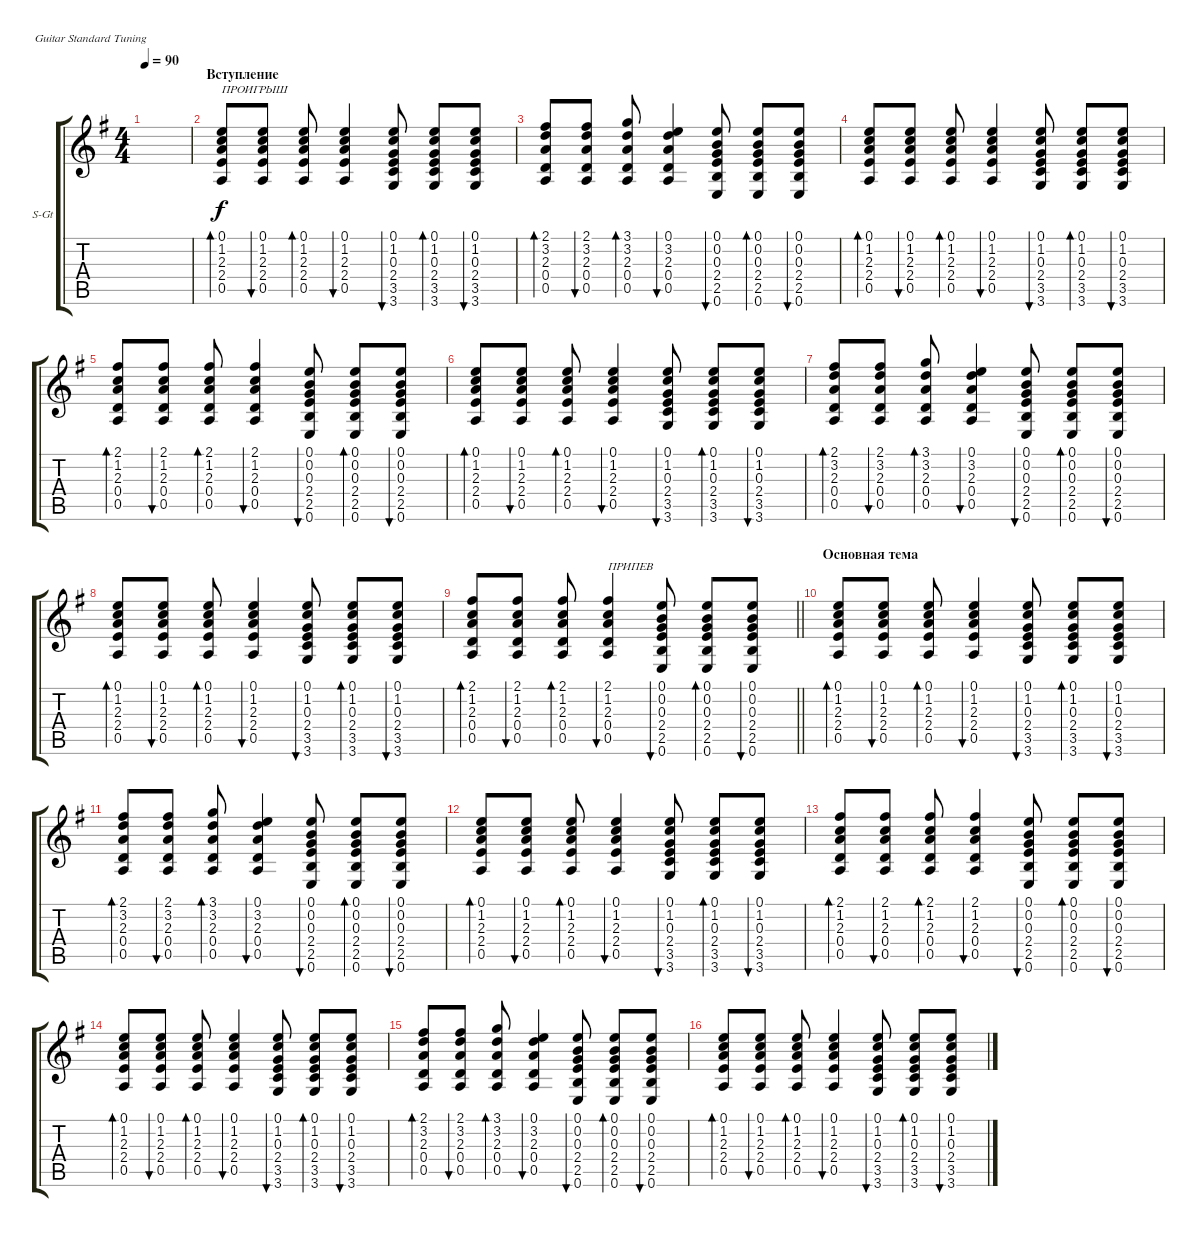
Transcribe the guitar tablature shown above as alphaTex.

\defaultSystemsLayout 4
\bracketExtendMode groupsimilarinstruments
\firstSystemTrackNameOrientation horizontal
\otherSystemsTrackNameOrientation horizontal
\track ("РИТМ" "S-Gt") {instrument acousticguitarsteel}
\staff {score tabs}
\tuning (E4 B3 G3 D3 A2 E2)
\ts (4 4)
\tempo 90
\clef g2
\scale
0.487395
\ks eminor
|
\section ("" "Вступление")
\scale
0.256303 (0.5 2.4 2.3 1.2 0.1).8{bd 30 txt "ПРОИГРЫШ"} (0.5 2.4 2.3 1.2 0.1).8{bu 30} (0.5 2.4 2.3 1.2 0.1).8{bd 30} (1.2 0.1 2.3 2.4 0.5).4{bu 30} (1.2 0.1 0.3 2.4 3.5 3.6).8{bu 30} (1.2 0.1 0.3 2.4 3.5 3.6).8{bd 30} (1.2 0.1 0.3 2.4 3.5 3.6).8{bu 30} |
\scale
0.256303 (3.2 2.1 2.3 0.4 0.5).8{bd 30} (3.2 2.1 2.3 0.4 0.5).8{bu 30} (3.2 3.1 2.3 0.4 0.5).8{bd 30} (0.5 0.4 2.3 3.2 0.1).4{bu 30} (0.6 2.5 2.4 0.3 0.2 0.1).8{bu 30} (0.6 2.5 2.4 0.3 0.2 0.1).8{bd 30} (0.6 2.5 2.4 0.3 0.2 0.1).8{bu 30} |
\scale
0.333333 (0.5 2.4 2.3 1.2 0.1).8{bd 30} (0.5 2.4 2.3 1.2 0.1).8{bu 30} (0.5 2.4 2.3 1.2 0.1).8{bd 30} (1.2 0.1 2.3 2.4 0.5).4{bu 30} (1.2 0.1 0.3 2.4 3.5 3.6).8{bu 30} (1.2 0.1 0.3 2.4 3.5 3.6).8{bd 30} (1.2 0.1 0.3 2.4 3.5 3.6).8{bu 30} |
\scale
0.333333 (1.2 2.1 2.3 0.4 0.5).8{bd 30} (1.2 2.1 2.3 0.4 0.5).8{bu 30} (1.2 2.1 2.3 0.4 0.5).8{bd 30} (0.5 0.4 2.3 1.2 2.1).4{bu 30} (0.6 2.5 2.4 0.3 0.2 0.1).8{bu 30} (0.6 2.5 2.4 0.3 0.2 0.1).8{bd 30} (0.6 2.5 2.4 0.3 0.2 0.1).8{bu 30} |
\scale
0.333333 (0.5 2.4 2.3 1.2 0.1).8{bd 30} (0.5 2.4 2.3 1.2 0.1).8{bu 30} (0.5 2.4 2.3 1.2 0.1).8{bd 30} (1.2 0.1 2.3 2.4 0.5).4{bu 30} (1.2 0.1 0.3 2.4 3.5 3.6).8{bu 30} (1.2 0.1 0.3 2.4 3.5 3.6).8{bd 30} (1.2 0.1 0.3 2.4 3.5 3.6).8{bu 30} |
\scale
0.333333 (3.2 2.1 2.3 0.4 0.5).8{bd 30} (3.2 2.1 2.3 0.4 0.5).8{bu 30} (3.2 3.1 2.3 0.4 0.5).8{bd 30} (0.5 0.4 2.3 3.2 0.1).4{bu 30} (0.6 2.5 2.4 0.3 0.2 0.1).8{bu 30} (0.6 2.5 2.4 0.3 0.2 0.1).8{bd 30} (0.6 2.5 2.4 0.3 0.2 0.1).8{bu 30} |
\scale
0.333333 (0.5 2.4 2.3 1.2 0.1).8{bd 30} (0.5 2.4 2.3 1.2 0.1).8{bu 30} (0.5 2.4 2.3 1.2 0.1).8{bd 30} (1.2 0.1 2.3 2.4 0.5).4{bu 30} (1.2 0.1 0.3 2.4 3.5 3.6).8{bu 30} (1.2 0.1 0.3 2.4 3.5 3.6).8{bd 30} (1.2 0.1 0.3 2.4 3.5 3.6).8{bu 30} |
\scale
0.333333
\barLineRight lightlight
(1.2 2.1 2.3 0.4 0.5).8{bd 30} (1.2 2.1 2.3 0.4 0.5).8{bu 30} (1.2 2.1 2.3 0.4 0.5).8{bd 30} (0.5 0.4 2.3 1.2 2.1).4{bu 30 txt "ПРИПЕВ"} (0.6 2.5 2.4 0.3 0.2 0.1).8{bu 30} (0.6 2.5 2.4 0.3 0.2 0.1).8{bd 30} (0.6 2.5 2.4 0.3 0.2 0.1).8{bu 30} |
\section ("" "Основная тема")
\scale
0.333333 (0.5 2.4 2.3 1.2 0.1).8{bd 30} (0.5 2.4 2.3 1.2 0.1).8{bu 30} (0.5 2.4 2.3 1.2 0.1).8{bd 30} (1.2 0.1 2.3 2.4 0.5).4{bu 30} (1.2 0.1 0.3 2.4 3.5 3.6).8{bu 30} (1.2 0.1 0.3 2.4 3.5 3.6).8{bd 30} (1.2 0.1 0.3 2.4 3.5 3.6).8{bu 30} |
\scale
0.333333 (3.2 2.1 2.3 0.4 0.5).8{bd 30} (3.2 2.1 2.3 0.4 0.5).8{bu 30} (3.2 3.1 2.3 0.4 0.5).8{bd 30} (0.5 0.4 2.3 3.2 0.1).4{bu 30} (0.6 2.5 2.4 0.3 0.2 0.1).8{bu 30} (0.6 2.5 2.4 0.3 0.2 0.1).8{bd 30} (0.6 2.5 2.4 0.3 0.2 0.1).8{bu 30} |
\scale
0.333333 (0.5 2.4 2.3 1.2 0.1).8{bd 30} (0.5 2.4 2.3 1.2 0.1).8{bu 30} (0.5 2.4 2.3 1.2 0.1).8{bd 30} (1.2 0.1 2.3 2.4 0.5).4{bu 30} (1.2 0.1 0.3 2.4 3.5 3.6).8{bu 30} (1.2 0.1 0.3 2.4 3.5 3.6).8{bd 30} (1.2 0.1 0.3 2.4 3.5 3.6).8{bu 30} |
(1.2 2.1 2.3 0.4 0.5).8{bd 30} (1.2 2.1 2.3 0.4 0.5).8{bu 30} (1.2 2.1 2.3 0.4 0.5).8{bd 30} (0.5 0.4 2.3 1.2 2.1).4{bu 30} (0.6 2.5 2.4 0.3 0.2 0.1).8{bu 30} (0.6 2.5 2.4 0.3 0.2 0.1).8{bd 30} (0.6 2.5 2.4 0.3 0.2 0.1).8{bu 30} |
(0.5 2.4 2.3 1.2 0.1).8{bd 30} (0.5 2.4 2.3 1.2 0.1).8{bu 30} (0.5 2.4 2.3 1.2 0.1).8{bd 30} (1.2 0.1 2.3 2.4 0.5).4{bu 30} (1.2 0.1 0.3 2.4 3.5 3.6).8{bu 30} (1.2 0.1 0.3 2.4 3.5 3.6).8{bd 30} (1.2 0.1 0.3 2.4 3.5 3.6).8{bu 30} |
(3.2 2.1 2.3 0.4 0.5).8{bd 30} (3.2 2.1 2.3 0.4 0.5).8{bu 30} (3.2 3.1 2.3 0.4 0.5).8{bd 30} (0.5 0.4 2.3 3.2 0.1).4{bu 30} (0.6 2.5 2.4 0.3 0.2 0.1).8{bu 30} (0.6 2.5 2.4 0.3 0.2 0.1).8{bd 30} (0.6 2.5 2.4 0.3 0.2 0.1).8{bu 30} |
(0.5 2.4 2.3 1.2 0.1).8{bd 30} (0.5 2.4 2.3 1.2 0.1).8{bu 30} (0.5 2.4 2.3 1.2 0.1).8{bd 30} (1.2 0.1 2.3 2.4 0.5).4{bu 30} (1.2 0.1 0.3 2.4 3.5 3.6).8{bu 30} (1.2 0.1 0.3 2.4 3.5 3.6).8{bd 30} (1.2 0.1 0.3 2.4 3.5 3.6).8{bu 30}
